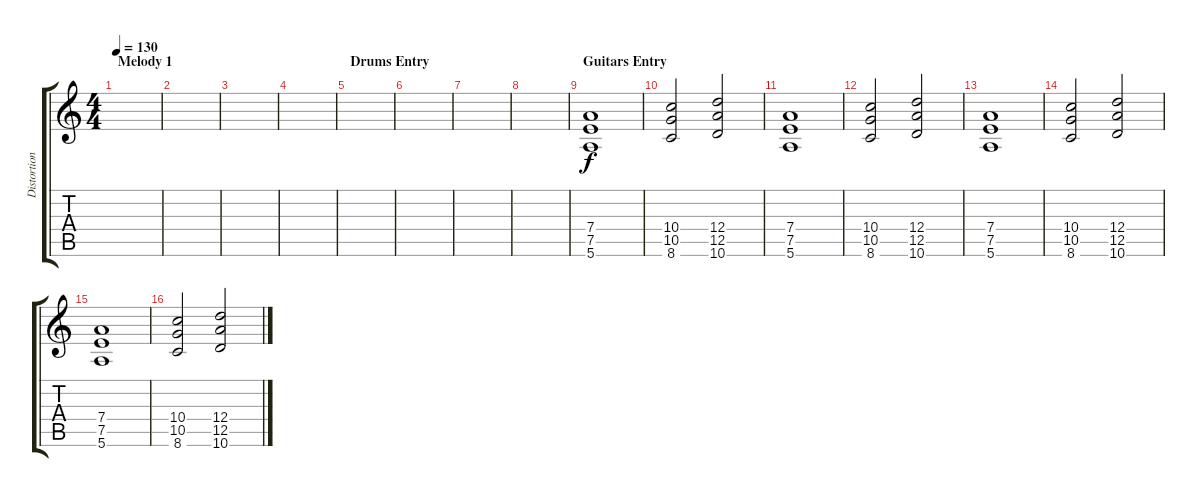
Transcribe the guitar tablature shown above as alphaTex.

\track ("Distortion Guitar - Rhythm" "Distortion") {instrument distortionguitar}
\staff {score tabs}
\tuning (E4 B3 G3 D3 A2 E2) {hide}
\ts (4 4)
\section ("" "Melody 1")
\tempo 130
\clef g2
\ks c
|
|
|
|
\section ("" "Drums Entry")
|
|
|
|
\section ("" "Guitars Entry")
(7.4 7.5 5.6).1 |
(10.4 10.5 8.6).2 (12.4 12.5 10.6).2 |
(7.4 7.5 5.6).1 |
(10.4 10.5 8.6).2 (12.4 12.5 10.6).2 |
(7.4 7.5 5.6).1 |
(10.4 10.5 8.6).2 (12.4 12.5 10.6).2 |
(7.4 7.5 5.6).1 |
(10.4 10.5 8.6).2 (12.4 12.5 10.6).2
